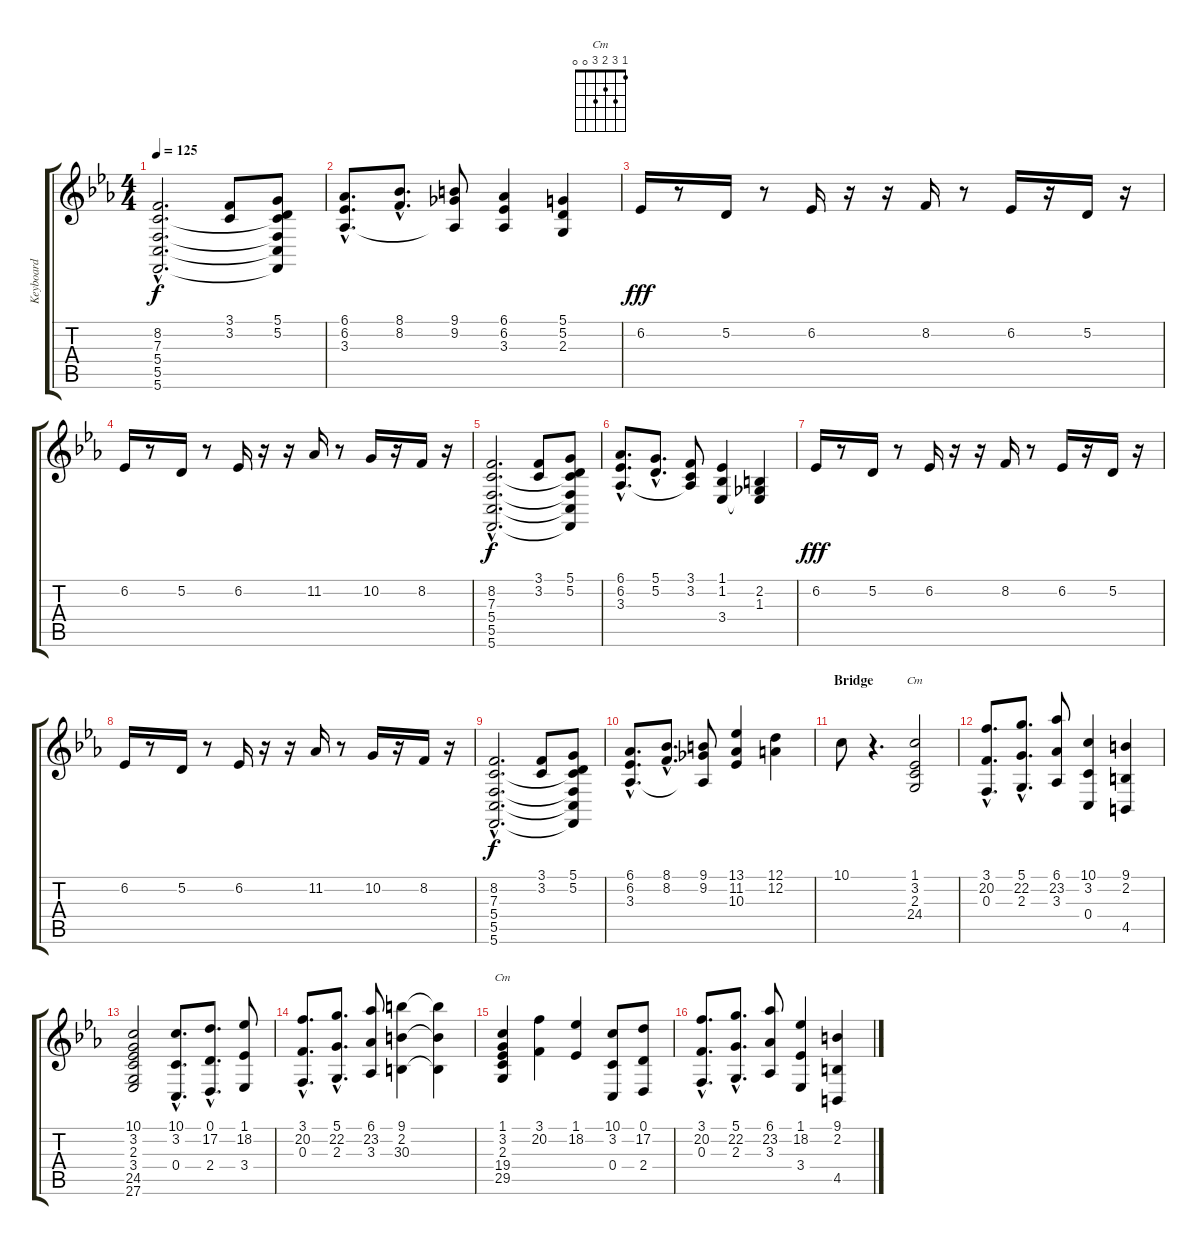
\track ("Keyboard" "Keyboard") {instrument stringensemble1}
\staff {score tabs}
\tuning (D4 A3 F3 C3 G2 C2) {hide}
\chord ("Cm" 1 3 2 0 0 0)
\chord ("Cm" 1 3 2 3 0 0)
\ts (4 4)
\tempo 125
\clef g2
\ks cminor
(8.2{hac} 7.3{hac} 5.4{hac} 5.5{hac} 5.6{hac}).2{d dy f} (3.1 3.2).8 (5.1 5.2 7.3{t} 5.4{t} 5.5{t} 5.6{t}).8 |
(6.1{hac} 6.2{hac} 3.3{hac}).8{d} (8.1{hac} 8.2{hac}).8{d} (9.1 9.2 3.3{t}).8 (6.1 6.2 3.3).4 (5.1 5.2 2.3).4 |
6.2.16{dy fff instrument stringensemble1} r.8 5.2.16 r.8 6.2.16 r.16 r.16 8.2.16 r.8 6.2.16 r.16 5.2.16 r.16 |
6.2.16 r.8 5.2.16 r.8 6.2.16 r.16 r.16 11.2.16 r.8 10.2.16 r.16 8.2.16 r.16 |
(8.2{hac} 7.3{hac} 5.4{hac} 5.5{hac} 5.6{hac}).2{d dy f} (3.1 3.2).8 (5.1 5.2 7.3{t} 5.4{t} 5.5{t} 5.6{t}).8 |
(6.1{hac} 6.2{hac} 3.3{hac}).8{d} (5.1{hac} 5.2{hac}).8{d} (3.1 3.2 3.3{t}).8 (1.1 1.2 3.4).4 (2.2 1.3 3.4{t}).4 |
6.2.16{dy fff instrument stringensemble1} r.8 5.2.16 r.8 6.2.16 r.16 r.16 8.2.16 r.8 6.2.16 r.16 5.2.16 r.16 |
6.2.16 r.8 5.2.16 r.8 6.2.16 r.16 r.16 11.2.16 r.8 10.2.16 r.16 8.2.16 r.16 |
(8.2{hac} 7.3{hac} 5.4{hac} 5.5{hac} 5.6{hac}).2{d dy f} (3.1 3.2).8 (5.1 5.2 7.3{t} 5.4{t} 5.5{t} 5.6{t}).8 |
(6.1{hac} 6.2{hac} 3.3{hac}).8{d} (8.1{hac} 8.2{hac}).8{d} (9.1 9.2 3.3{t}).8 (13.1 11.2 10.3).4 (12.1 12.2).4 |
\section ("" "Bridge")
10.1.8 r.4{d} (1.1 3.2 2.3 24.4).2{ch "Cm" volume 16 instrument acousticgrandpiano} |
(3.1{hac} 20.2{hac} 0.3{hac}).8{d} (5.1{hac} 22.2{hac} 2.3{hac}).8{d} (6.1 23.2 3.3).8 (10.1 3.2 0.4).4 (9.1 2.2 4.5).4 |
(10.1 3.2 2.3 3.4 24.5 27.6).2 (10.1{hac} 3.2{hac} 0.4{hac}).8{d} (0.1{hac} 17.2{hac} 2.4{hac}).8{d} (1.1 18.2 3.4).8 |
(3.1{hac} 20.2{hac} 0.3{hac}).8{d} (5.1{hac} 22.2{hac} 2.3{hac}).8{d} (6.1 23.2 3.3).8 (9.1 2.2 30.3).4 (9.1{t} 2.2{t} 30.3{t}).4 |
(1.1 3.2 2.3 19.4 29.5).4{ch "Cm"} (3.1 20.2).4 (1.1 18.2).4 (10.1 3.2 0.4).8 (0.1 17.2 2.4).8 |
(3.1{hac} 20.2{hac} 0.3{hac}).8{d} (5.1{hac} 22.2{hac} 2.3{hac}).8{d} (6.1 23.2 3.3).8 (1.1 18.2 3.4).4 (9.1 2.2 4.5).4
